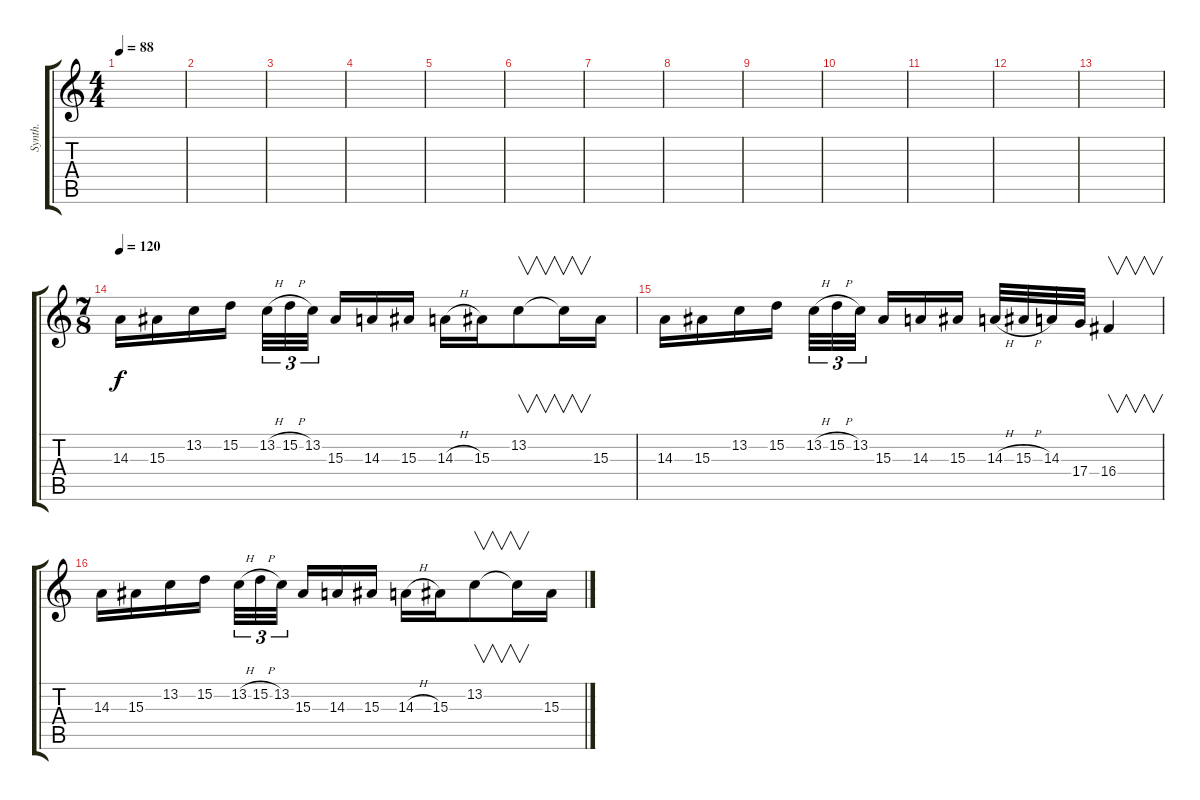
\track ("Synth." "Synth.") {instrument sitar}
\staff {score tabs}
\tuning (E4 B3 G3 D3 A2 E2) {hide}
\ts (4 4)
\tempo 88
\clef g2
\ks c
|
|
|
|
|
|
|
|
|
|
|
|
|
\ts (7 8)
\tempo 120
14.3.16 15.3.16 13.2.16 15.2.16 13.2{h}.32{tu (3 2)} 15.2{h}.32{tu (3 2)} 13.2.32{tu (3 2)} 15.3.16 14.3.16 15.3.16 14.3{h}.16 15.3.16 13.2.8{v} 13.2{t}.16{v} 15.3.16 |
14.3.16 15.3.16 13.2.16 15.2.16 13.2{h}.32{tu (3 2)} 15.2{h}.32{tu (3 2)} 13.2.32{tu (3 2)} 15.3.16 14.3.16 15.3.16 14.3{h}.32 15.3{h}.32 14.3.32 17.4.32 16.4.4{v} |
14.3.16 15.3.16 13.2.16 15.2.16 13.2{h}.32{tu (3 2)} 15.2{h}.32{tu (3 2)} 13.2.32{tu (3 2)} 15.3.16 14.3.16 15.3.16 14.3{h}.16 15.3.16 13.2.8{v} 13.2{t}.16{v} 15.3.16
